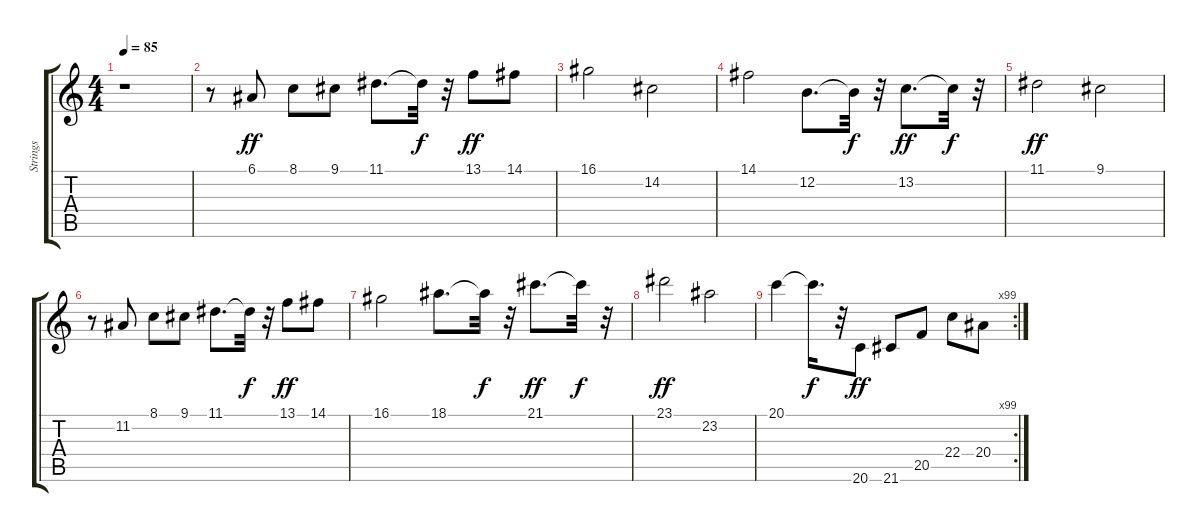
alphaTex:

\track ("Strings" "Strings") {instrument stringensemble1}
\staff {score tabs}
\tuning (E4 B3 G3 D3 A2 E2) {hide}
\ts (4 4)
\tempo 85
\clef g2
\ks c
r.1{dy ff} |
r.8 6.1.8 8.1.8 9.1.8 11.1.8{d} 11.1{t}.32{dy f} r.32 13.1.8{dy ff} 14.1.8 |
16.1.2 14.2.2 |
14.1.2 12.2.8{d} 12.2{t}.32{dy f} r.32 13.2.8{d dy ff} 13.2{t}.32{dy f} r.32 |
11.1.2{dy ff} 9.1.2 |
r.8 11.2.8 8.1.8 9.1.8 11.1.8{d} 11.1{t}.32{dy f} r.32 13.1.8{dy ff} 14.1.8 |
16.1.2 18.1.8{d} 18.1{t}.32{dy f} r.32 21.1.8{d dy ff} 21.1{t}.32{dy f} r.32 |
23.1.2{dy ff} 23.2.2 |
\rc 99
20.1.4 20.1{t}.16{d dy f} r.32 20.6.8{dy ff} 21.6.8 20.5.8 22.4.8 20.4.8
